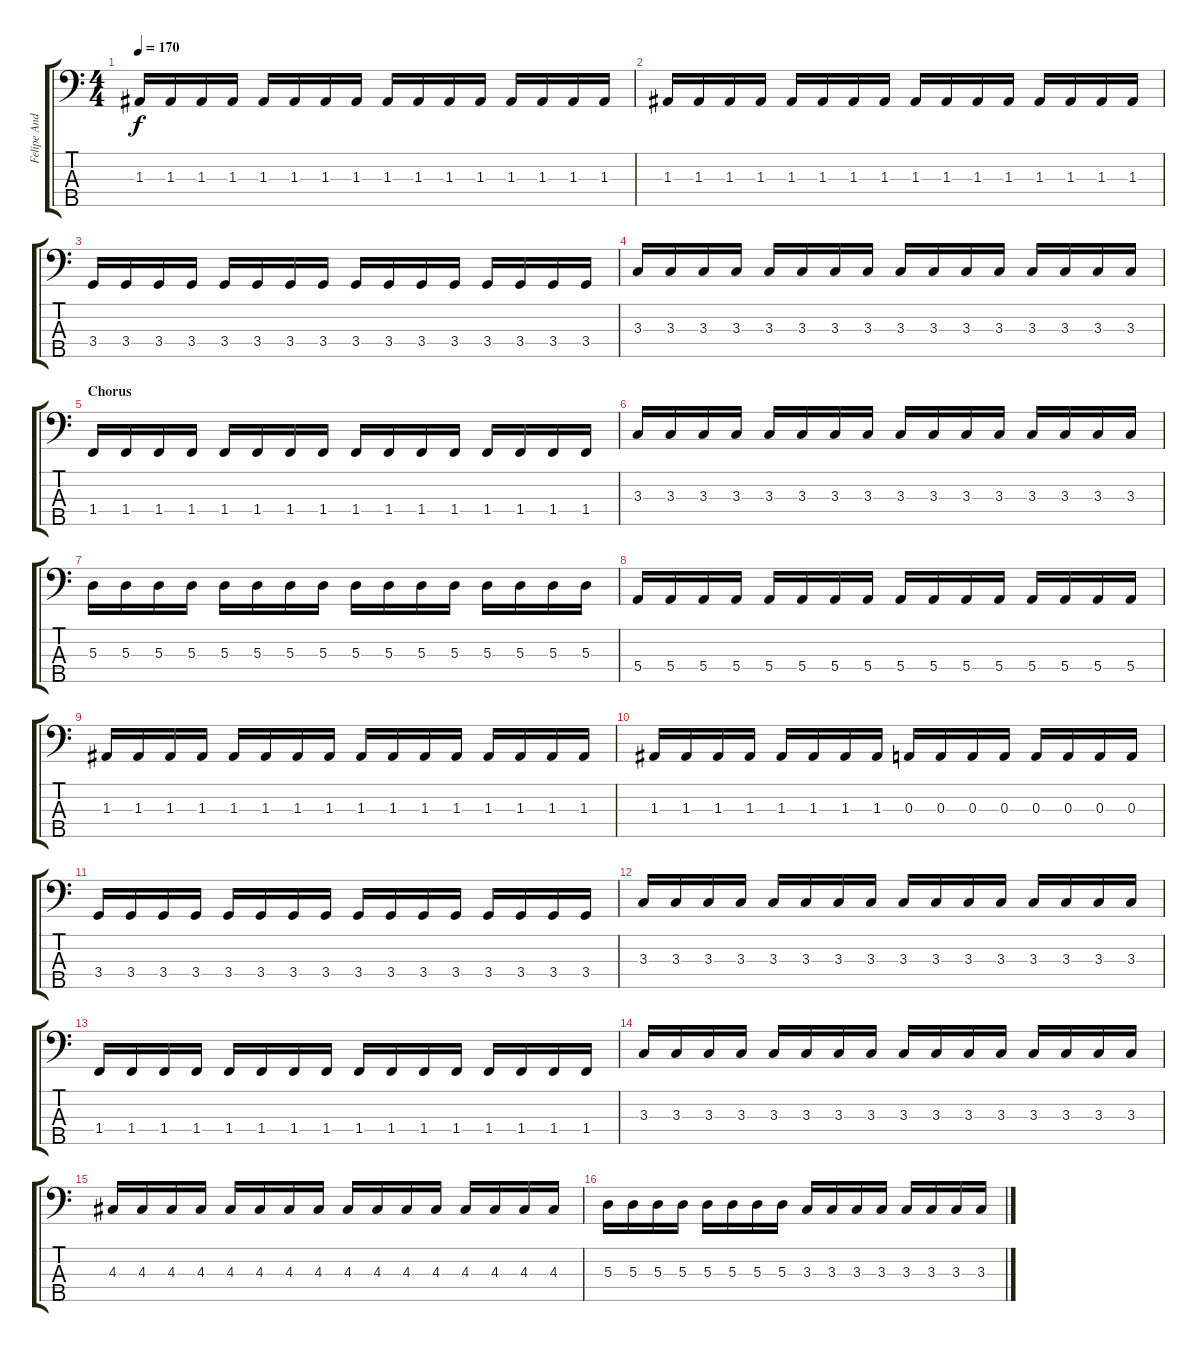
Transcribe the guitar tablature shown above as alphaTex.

\track ("Felipe Andreoli" "Felipe And") {instrument electricbassfinger}
\staff {score tabs}
\tuning (G2 D2 A1 E1 B0) {hide}
\ts (4 4)
\tempo 170
\clef f4
\ks c
1.3.16{dy f} 1.3.16 1.3.16 1.3.16 1.3.16 1.3.16 1.3.16 1.3.16 1.3.16 1.3.16 1.3.16 1.3.16 1.3.16 1.3.16 1.3.16 1.3.16 |
1.3.16 1.3.16 1.3.16 1.3.16 1.3.16 1.3.16 1.3.16 1.3.16 1.3.16 1.3.16 1.3.16 1.3.16 1.3.16 1.3.16 1.3.16 1.3.16 |
3.4.16 3.4.16 3.4.16 3.4.16 3.4.16 3.4.16 3.4.16 3.4.16 3.4.16 3.4.16 3.4.16 3.4.16 3.4.16 3.4.16 3.4.16 3.4.16 |
3.3.16 3.3.16 3.3.16 3.3.16 3.3.16 3.3.16 3.3.16 3.3.16 3.3.16 3.3.16 3.3.16 3.3.16 3.3.16 3.3.16 3.3.16 3.3.16 |
\section ("" "Chorus")
1.4.16 1.4.16 1.4.16 1.4.16 1.4.16 1.4.16 1.4.16 1.4.16 1.4.16 1.4.16 1.4.16 1.4.16 1.4.16 1.4.16 1.4.16 1.4.16 |
3.3.16 3.3.16 3.3.16 3.3.16 3.3.16 3.3.16 3.3.16 3.3.16 3.3.16 3.3.16 3.3.16 3.3.16 3.3.16 3.3.16 3.3.16 3.3.16 |
5.3.16 5.3.16 5.3.16 5.3.16 5.3.16 5.3.16 5.3.16 5.3.16 5.3.16 5.3.16 5.3.16 5.3.16 5.3.16 5.3.16 5.3.16 5.3.16 |
5.4.16 5.4.16 5.4.16 5.4.16 5.4.16 5.4.16 5.4.16 5.4.16 5.4.16 5.4.16 5.4.16 5.4.16 5.4.16 5.4.16 5.4.16 5.4.16 |
1.3.16 1.3.16 1.3.16 1.3.16 1.3.16 1.3.16 1.3.16 1.3.16 1.3.16 1.3.16 1.3.16 1.3.16 1.3.16 1.3.16 1.3.16 1.3.16 |
1.3.16 1.3.16 1.3.16 1.3.16 1.3.16 1.3.16 1.3.16 1.3.16 0.3.16 0.3.16 0.3.16 0.3.16 0.3.16 0.3.16 0.3.16 0.3.16 |
3.4.16 3.4.16 3.4.16 3.4.16 3.4.16 3.4.16 3.4.16 3.4.16 3.4.16 3.4.16 3.4.16 3.4.16 3.4.16 3.4.16 3.4.16 3.4.16 |
3.3.16 3.3.16 3.3.16 3.3.16 3.3.16 3.3.16 3.3.16 3.3.16 3.3.16 3.3.16 3.3.16 3.3.16 3.3.16 3.3.16 3.3.16 3.3.16 |
1.4.16 1.4.16 1.4.16 1.4.16 1.4.16 1.4.16 1.4.16 1.4.16 1.4.16 1.4.16 1.4.16 1.4.16 1.4.16 1.4.16 1.4.16 1.4.16 |
3.3.16 3.3.16 3.3.16 3.3.16 3.3.16 3.3.16 3.3.16 3.3.16 3.3.16 3.3.16 3.3.16 3.3.16 3.3.16 3.3.16 3.3.16 3.3.16 |
4.3.16 4.3.16 4.3.16 4.3.16 4.3.16 4.3.16 4.3.16 4.3.16 4.3.16 4.3.16 4.3.16 4.3.16 4.3.16 4.3.16 4.3.16 4.3.16 |
5.3.16 5.3.16 5.3.16 5.3.16 5.3.16 5.3.16 5.3.16 5.3.16 3.3.16 3.3.16 3.3.16 3.3.16 3.3.16 3.3.16 3.3.16 3.3.16
